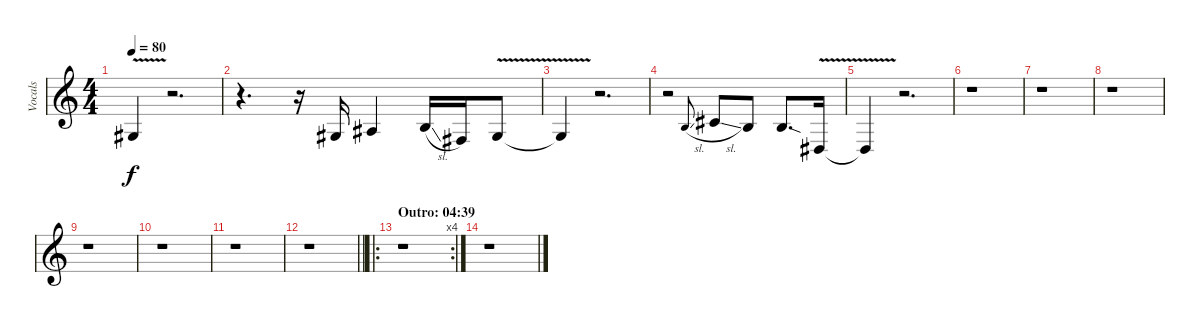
\track ("Vocals" "Vocals") {instrument tenorsax}
\staff {score}
\tuning (E4 B3 G3 D3 A2 E2) {hide}
\ts (4 4)
\tempo 80
\clef g2
\ks c
6.4{v t}.4{dy f} r.2{d} |
r.4{d} r.16 6.4.16 8.4.4 9.4{sl}.16 4.4.16 6.4{v}.8 |
6.4{t}.4 r.2{d} |
r.2 9.4{sl}.8{gr onbeat} 11.4{sl}.8 9.4.8 9.4{sod}.8{d} 1.4{v}.16 |
1.4{v t}.4 r.2{d} |
r.1 |
r.1 |
r.1 |
r.1 |
r.1 |
r.1 |
\barLineRight lightlight
r.1 |
\ro
\rc 4
\section ("" "Outro: 04:39")
r.1 |
r.1
